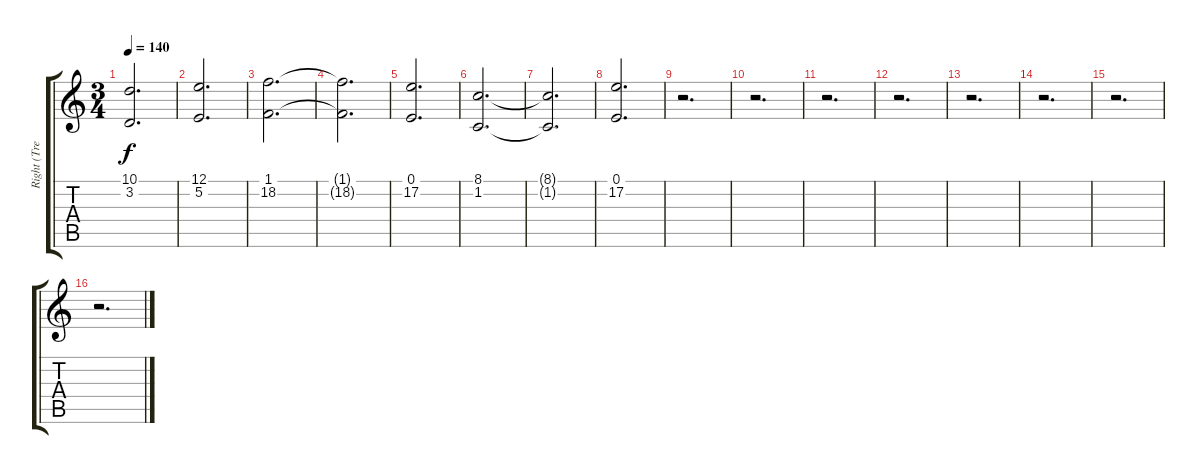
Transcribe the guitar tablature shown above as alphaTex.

\track ("Right (Treble Clef)" "Right (Tre") {instrument stringensemble1}
\staff {score tabs}
\tuning (E4 B3 G3 D3 A2 E2) {hide}
\ts (3 4)
\tempo 140
\clef g2
\ks c
(10.1 3.2).2{d dy f} |
(12.1 5.2).2{d} |
(1.1 18.2).2{d} |
(1.1{t} 18.2{t}).2{d} |
(0.1 17.2).2{d} |
(8.1 1.2).2{d} |
(8.1{t} 1.2{t}).2{d} |
(0.1 17.2).2{d} |
r.2{d} |
r.2{d} |
r.2{d} |
r.2{d} |
r.2{d} |
r.2{d} |
r.2{d} |
r.2{d}
